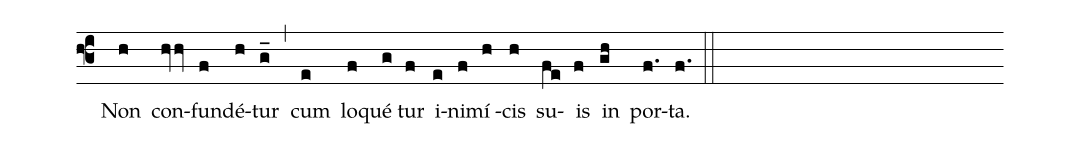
%%
(f3) () Non(h) con(hvhv)fun(f)dé(h)tur(g_) (,) cum(e) lo(f)qué (g)tur(f) i(e)ni(f)mí (h)cis(h) su(fe)is(f) in(gh) por(f.)ta.(f.) (::)
